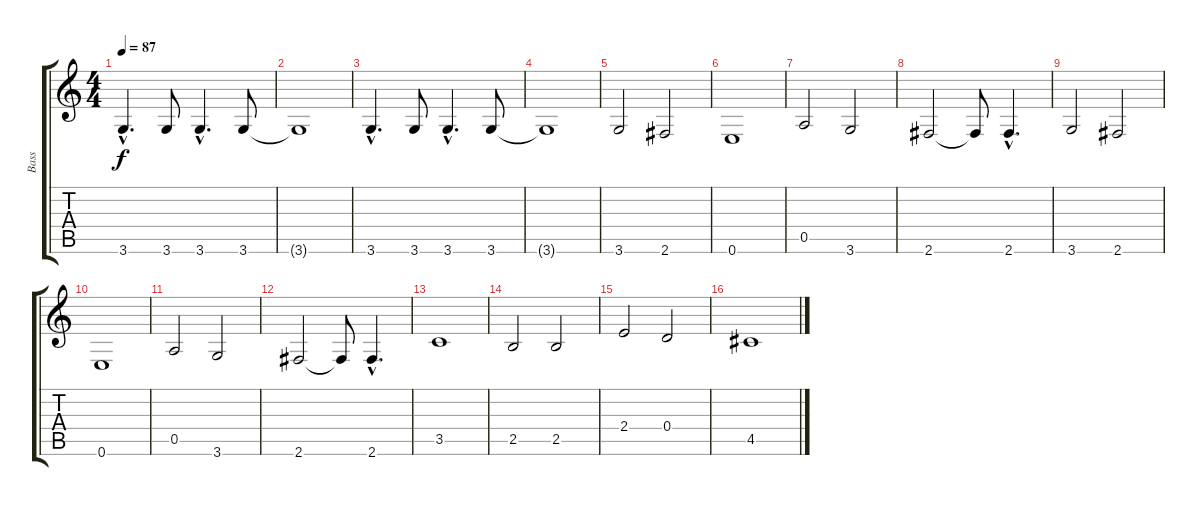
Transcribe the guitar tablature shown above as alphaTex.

\track ("Bass" "Bass") {instrument acousticbass}
\staff {score tabs}
\tuning (E4 B3 G3 D3 A2 E2) {hide}
\ts (4 4)
\tempo 87
\clef g2
\ks c
3.6{hac}.4{d dy f instrument acousticbass} 3.6.8 3.6{hac}.4{d} 3.6.8 |
3.6{t}.1 |
3.6{hac}.4{d} 3.6.8 3.6{hac}.4{d} 3.6.8 |
3.6{t}.1 |
3.6.2 2.6.2 |
0.6.1 |
0.5.2 3.6.2 |
2.6.2 2.6{t}.8 2.6{hac}.4{d} |
3.6.2 2.6.2 |
0.6.1 |
0.5.2 3.6.2 |
2.6.2 2.6{t}.8 2.6{hac}.4{d} |
3.5.1 |
2.5.2 2.5.2 |
2.4.2 0.4.2 |
4.5.1
